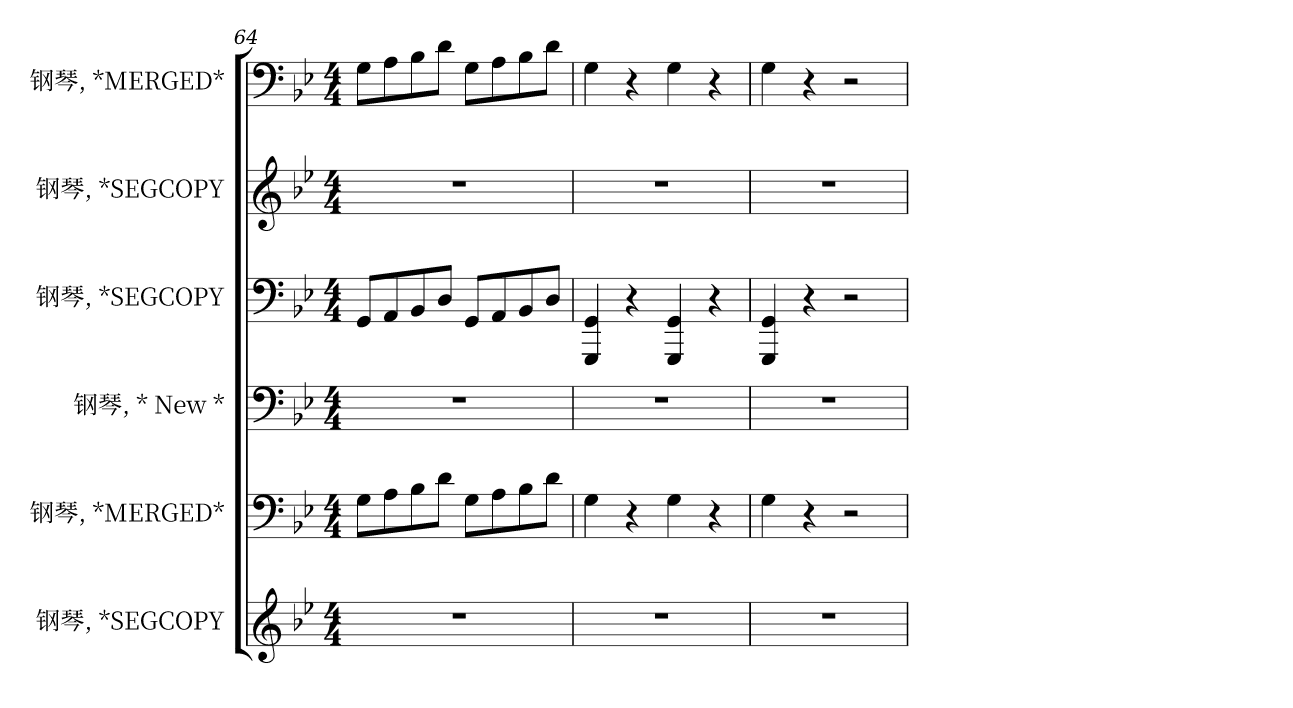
**kern	**kern	**kern	**kern	**kern	**kern
*part6	*part5	*part4	*part3	*part2	*part1
*staff6	*staff5	*staff4	*staff3	*staff2	*staff1
*I"钢琴, *SEGCOPY	*I"钢琴, *MERGED*	*I"钢琴, * New *	*I"钢琴, *SEGCOPY	*I"钢琴, *SEGCOPY	*I"钢琴, *MERGED*
*clefG2	*clefF4	*clefF4	*clefF4	*clefG2	*clefF4
*k[b-e-]	*k[b-e-]	*k[b-e-]	*k[b-e-]	*k[b-e-]	*k[b-e-]
*M4/4	*M4/4	*M4/4	*M4/4	*M4/4	*M4/4
=64	=64	=64	=64	=64	=64
1r	8G\L	1r	8GG/L	1r	8G\L
.	8A\	.	8AA/	.	8A\
.	8B-\	.	8BB-/	.	8B-\
.	8d\J	.	8D/J	.	8d\J
.	8G\L	.	8GG/L	.	8G\L
.	8A\	.	8AA/	.	8A\
.	8B-\	.	8BB-/	.	8B-\
.	8d\J	.	8D/J	.	8d\J
=65	=65	=65	=65	=65	=65
1r	4G\	1r	4GGG/ 4GG/	1r	4G\
.	4r	.	4r	.	4r
.	4G\	.	4GGG/ 4GG/	.	4G\
.	4r	.	4r	.	4r
=66	=66	=66	=66	=66	=66
1r	4G\	1r	4GGG/ 4GG/	1r	4G\
.	4r	.	4r	.	4r
.	2r	.	2r	.	2r
=	=	=	=	=	=
*-	*-	*-	*-	*-	*-
